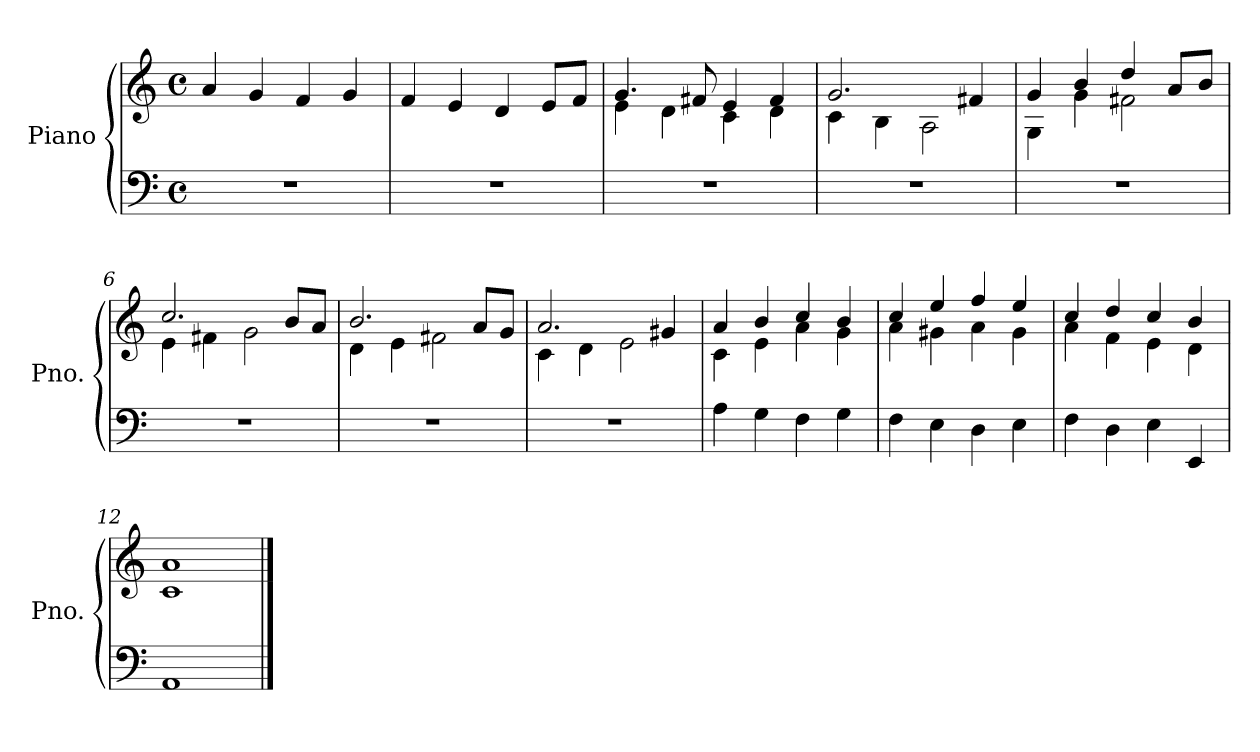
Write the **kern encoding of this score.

**kern	**kern
*part1	*part1
*staff2	*staff1
*I"Piano	*
*I'Pno.	*
*clefF4	*clefG2
*k[]	*k[]
*M4/4	*M4/4
*met(c)	*met(c)
=1	=1
1r	4a/
.	4g/
.	4f/
.	4g/
=2	=2
1r	4f/
.	4e/
.	4d/
.	8e/L
.	8f/J
=3	=3
*	*^
1r	4.g/	4e\
.	.	4d\
.	8f#X/	.
.	4e/	4c\
.	4f#/	4d\
=4	=4	=4
1r	2.g/	4c\
.	.	4B\
.	.	2A\
.	4f#X/	.
=5	=5	=5
1r	4g/	4G\
.	4b/	4g\
.	4dd/	2f#X\
.	8a/L	.
.	8b/J	.
=6	=6	=6
1r	2.cc/	4e\
.	.	4f#X\
.	.	2g\
.	8b/L	.
.	8a/J	.
=7	=7	=7
1r	2.b/	4d\
.	.	4e\
.	.	2f#X\
.	8a/L	.
.	8g/J	.
!!LO:LB:g=z	!!
=8	=8	=8
1r	2.a/	4c\
.	.	4d\
.	.	2e\
.	4g#X/	.
=9	=9	=9
4A\	4a/	4c\
4G\	4b/	4e\
4F\	4cc/	4a\
4G\	4b/	4g\
=10	=10	=10
4F\	4cc/	4a\
4E\	4ee/	4g#X\
4D\	4ff/	4a\
4E\	4ee/	4g#\
=11	=11	=11
4F\	4cc/	4a\
4D\	4dd/	4f\
4E\	4cc/	4e\
4EE/	4b/	4d\
=12	=12	=12
1AA	1a	1c
*	*v	*v
==	==
*-	*-
